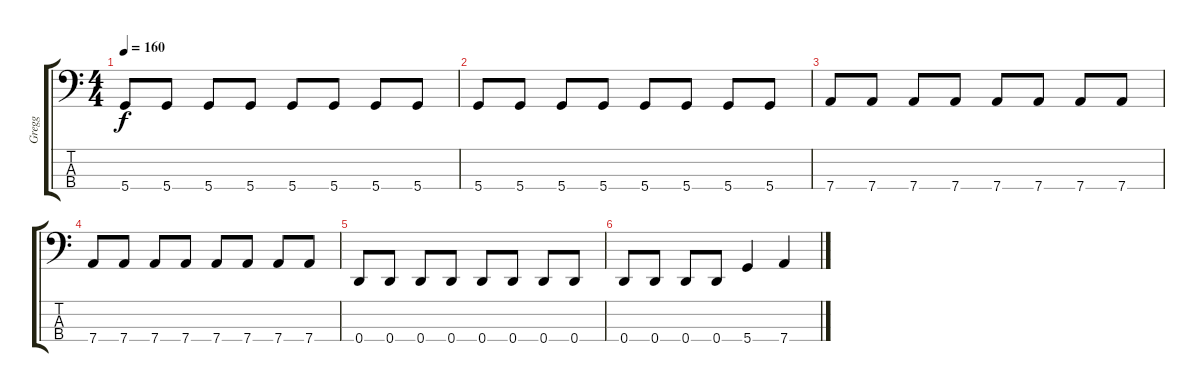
\track ("Gregg" "Gregg") {instrument electricbasspick}
\staff {score tabs}
\tuning (G2 D2 A1 D1) {hide}
\ts (4 4)
\tempo 160
\clef f4
\ks c
5.4.8{dy f} 5.4.8 5.4.8 5.4.8 5.4.8 5.4.8 5.4.8 5.4.8 |
5.4.8 5.4.8 5.4.8 5.4.8 5.4.8 5.4.8 5.4.8 5.4.8 |
7.4.8 7.4.8 7.4.8 7.4.8 7.4.8 7.4.8 7.4.8 7.4.8 |
7.4.8 7.4.8 7.4.8 7.4.8 7.4.8 7.4.8 7.4.8 7.4.8 |
0.4.8 0.4.8 0.4.8 0.4.8 0.4.8 0.4.8 0.4.8 0.4.8 |
0.4.8 0.4.8 0.4.8 0.4.8 5.4.4 7.4.4
